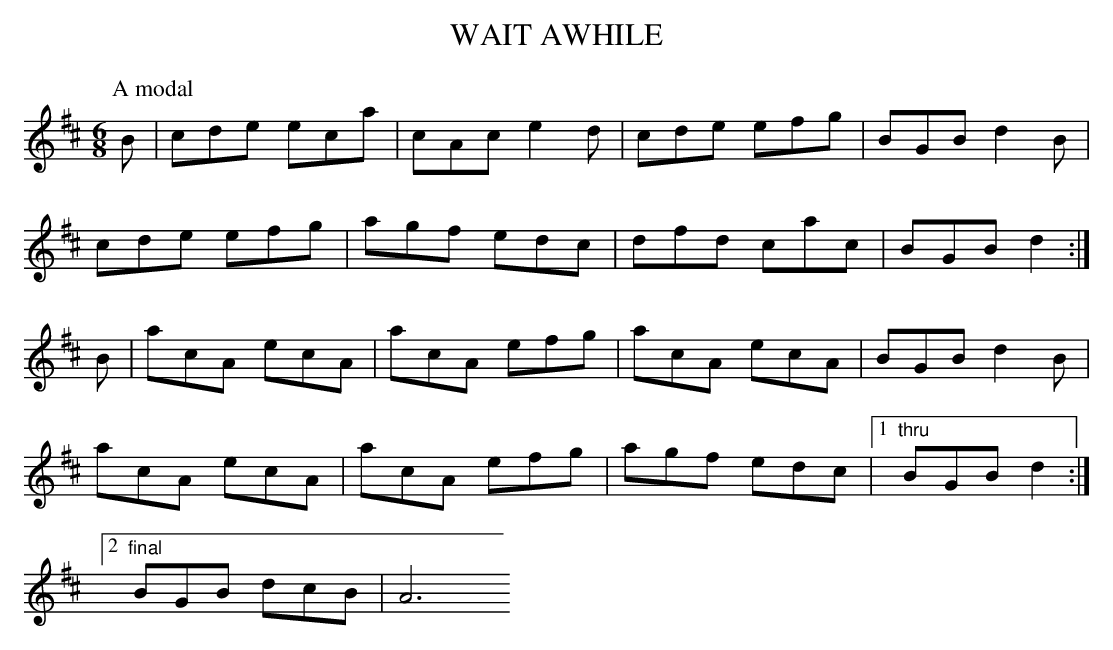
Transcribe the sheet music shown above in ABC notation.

X:1
T:WAIT AWHILE
modal candidate!
M:6/8
L:1/8
K:D % source key = A major
P:A modal
B|cde eca|cAc e2d|cde efg|BGB d2B|
cde efg|agf edc|dfd cac|BGB d2 :|
B|acA ecA|acA efg|acA ecA|BGB d2B|
acA ecA|acA efg|agf edc|1 "thru"BGB d2 :|
[2 "final"BGB dcB|A6
